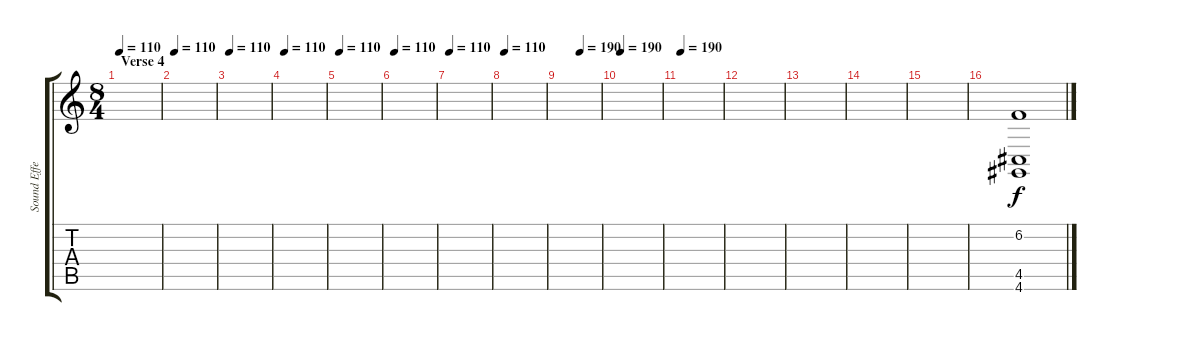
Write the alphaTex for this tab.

\track ("Sound Effects" "Sound Effe") {instrument seashore}
\staff {score tabs}
\tuning (E4 B3 G3 D3 A2 E2) {hide}
\ts (8 4)
\section ("" "Verse 4")
\tempo 110
\clef g2
\ks c
|
\tempo 110
|
\tempo 110
|
\tempo 110
|
\tempo 110
|
\tempo 110
|
\tempo 110
|
\tempo 110
|
\tempo (190 0.5)
|
\tempo 190
|
\tempo 190
|
|
|
|
|
(6.2 4.5 4.6).1
